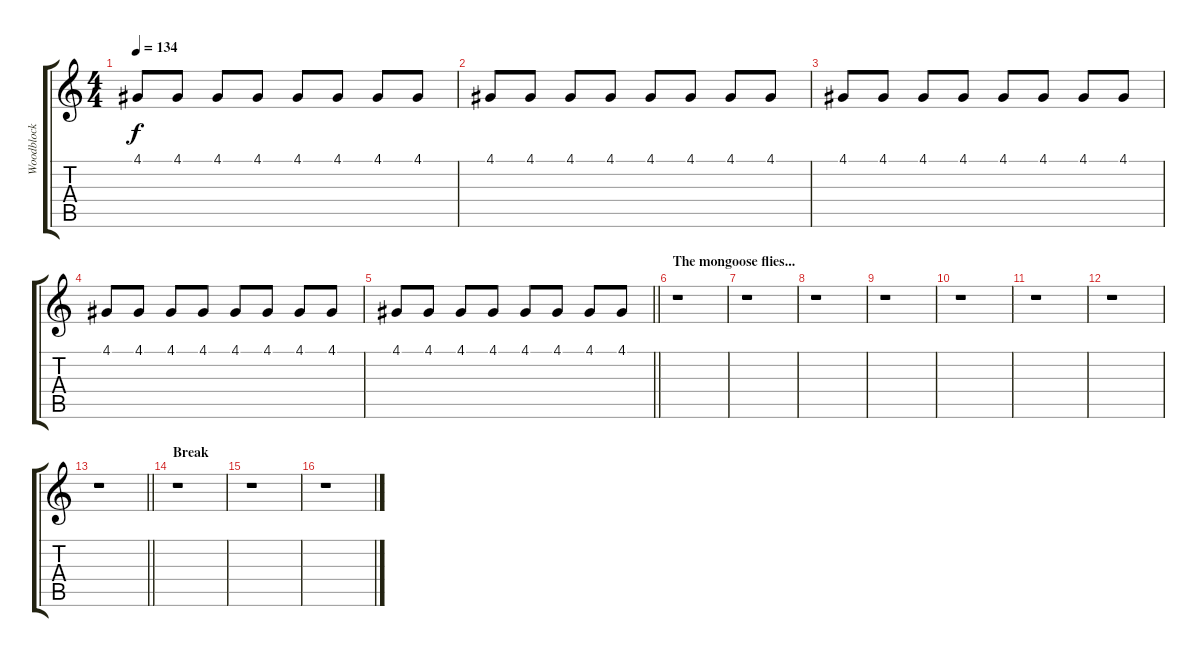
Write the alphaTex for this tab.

\track ("Woodblock" "Woodblock") {instrument woodblock}
\staff {score tabs}
\tuning (E4 B3 G3 D3 A2 E2) {hide}
\ts (4 4)
\tempo 134
\clef g2
\ks c
4.1.8{dy f} 4.1.8 4.1.8 4.1.8 4.1.8 4.1.8 4.1.8 4.1.8 |
4.1.8 4.1.8 4.1.8 4.1.8 4.1.8 4.1.8 4.1.8 4.1.8 |
4.1.8 4.1.8 4.1.8 4.1.8 4.1.8 4.1.8 4.1.8 4.1.8 |
4.1.8 4.1.8 4.1.8 4.1.8 4.1.8 4.1.8 4.1.8 4.1.8 |
\barLineRight lightlight
4.1.8 4.1.8 4.1.8 4.1.8 4.1.8 4.1.8 4.1.8 4.1.8 |
\section ("" "The mongoose flies...")
r.1 |
r.1 |
r.1 |
r.1 |
r.1 |
r.1 |
r.1 |
\barLineRight lightlight
r.1 |
\section ("" "Break")
r.1 |
r.1 |
r.1
